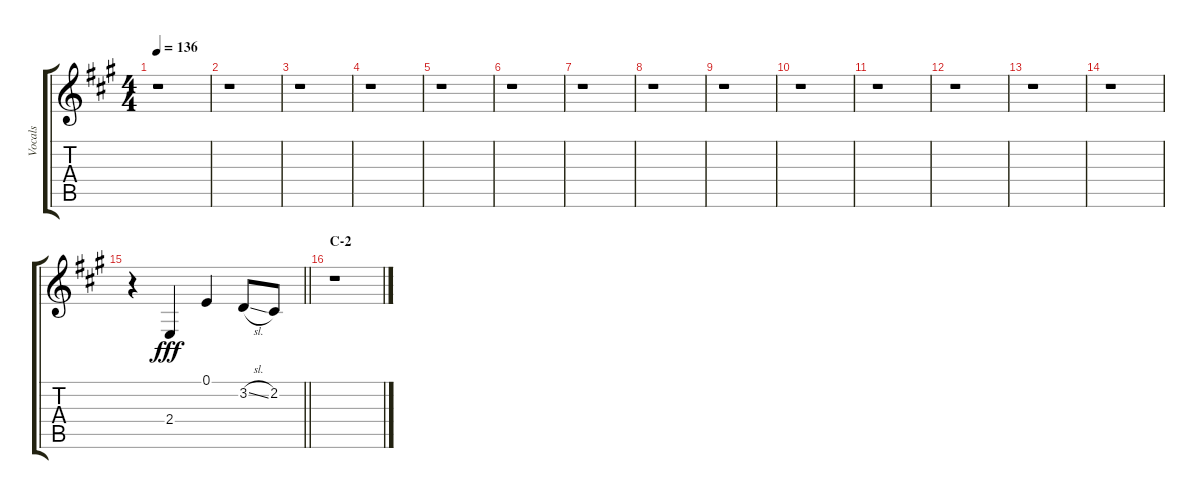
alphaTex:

\track ("Vocals" "Vocals") {instrument voiceoohs}
\staff {score tabs}
\tuning (E4 B3 G3 D3 A2 E2) {hide}
\ts (4 4)
\tempo 136
\clef g2
\ks a
r.1{dy fff} |
r.1 |
r.1 |
r.1 |
r.1 |
r.1 |
r.1 |
r.1 |
r.1 |
r.1 |
r.1 |
r.1 |
r.1 |
r.1 |
\barLineRight lightlight
r.4 2.4.4 0.1.4 3.2{sl}.8 2.2.8 |
\section ("" "C-2")
r.1
